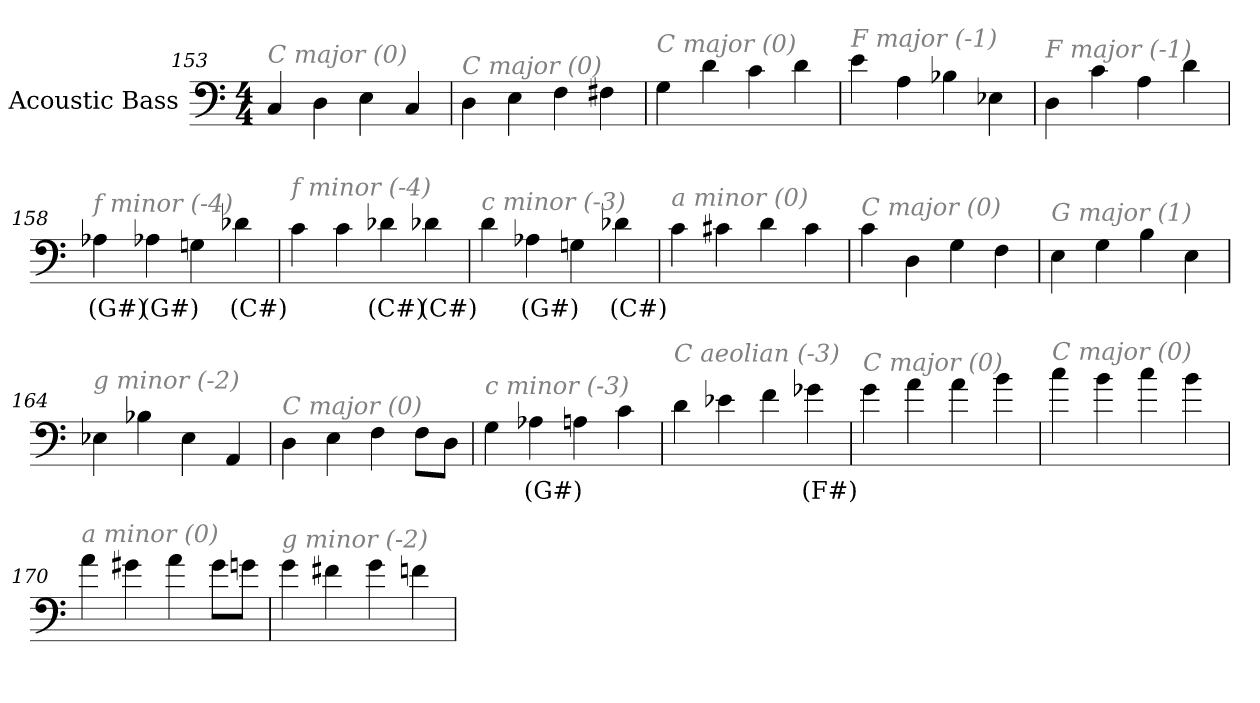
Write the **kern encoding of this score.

**kern	**text
*part1	*part1
*staff1	*staff1
*I"Acoustic Bass	*
*clefF4	*
*ITrd7c12	*
*k[]	*
*C:	*
*M4/4	*
=153	=153
!LO:TX:i:color=#808080:t=C major (0)	!
4CC	.
4DD	.
4EE	.
4CC	.
=154	=154
!LO:TX:i:color=#808080:t=C major (0)	!
4DD	.
4EE	.
4FF	.
4FF#X	.
=155	=155
!LO:TX:i:color=#808080:t=C major (0)	!
4GG	.
4D	.
4C	.
4D	.
=156	=156
!LO:TX:i:color=#808080:t=F major (-1)	!
4E	.
4AA	.
4BB-X	.
4EE-X	.
=157	=157
!LO:TX:i:color=#808080:t=F major (-1)	!
4DD	.
4C	.
4AA	.
4D	.
=158	=158
!LO:TX:i:color=#808080:t=f minor (-4)	!
4AA-Xi	(G#)
4AA-Xi	(G#)
4GGn	.
4D-Xi	(C#)
=159	=159
!LO:TX:i:color=#808080:t=f minor (-4)	!
4C	.
4C	.
4D-Xi	(C#)
4D-Xi	(C#)
=160	=160
!LO:TX:i:color=#808080:t=c minor (-3)	!
4D	.
4AA-Xi	(G#)
4GGn	.
4D-Xi	(C#)
=161	=161
!LO:TX:i:color=#808080:t=a minor (0)	!
4C	.
4C#X	.
4D	.
4C#	.
=162	=162
!LO:TX:i:color=#808080:t=C major (0)	!
4C	.
4DD	.
4GG	.
4FF	.
=163	=163
!LO:TX:i:color=#808080:t=G major (1)	!
4EE	.
4GG	.
4BB	.
4EE	.
=164	=164
!LO:TX:i:color=#808080:t=g minor (-2)	!
4EE-X	.
4BB-X	.
4EE-	.
4AAA	.
=165	=165
!LO:TX:i:color=#808080:t=C major (0)	!
4DD	.
4EE	.
4FF	.
8FFL	.
8DDJ	.
=166	=166
!LO:TX:i:color=#808080:t=c minor (-3)	!
4GG	.
4AA-Xi	(G#)
4AA	.
4C	.
=167	=167
!LO:TX:i:color=#808080:t=C aeolian (-3)	!
4D	.
4E-X	.
4F	.
4G-Xi	(F#)
=168	=168
!LO:TX:i:color=#808080:t=C major (0)	!
4G	.
4A	.
4A	.
4B	.
=169	=169
!LO:TX:i:color=#808080:t=C major (0)	!
4c	.
4B	.
4c	.
4B	.
=170	=170
!LO:TX:i:color=#808080:t=a minor (0)	!
4A	.
4G#X	.
4A	.
8G#L	.
8GnJ	.
=171	=171
!LO:TX:i:color=#808080:t=g minor (-2)	!
4G	.
4F#X	.
4G	.
4Fn	.
=	=
*-	*-
